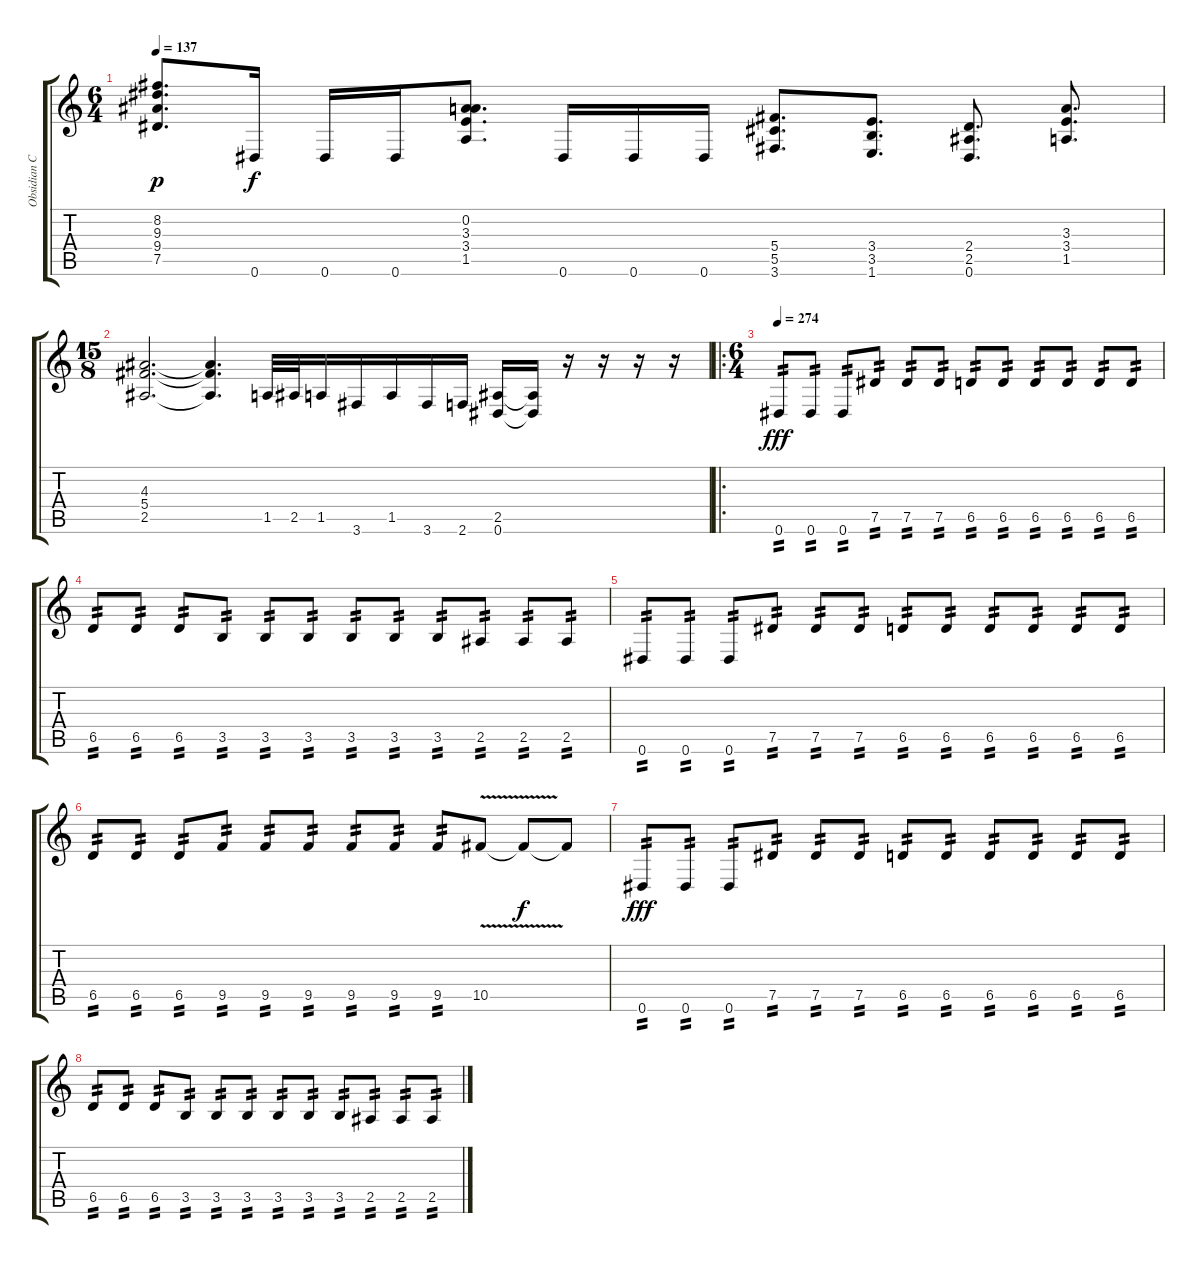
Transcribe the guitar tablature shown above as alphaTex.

\track ("Obsidian C." "Obsidian C") {instrument distortionguitar}
\staff {score tabs}
\tuning (Eb4 Bb3 Gb3 Db3 Ab2 Eb2) {hide}
\ts (6 4)
\tempo 137
\clef g2
\ks c
(8.2 9.3 9.4 7.5).8{d dy p} 0.6.16{dy f} 0.6.16 0.6.16 (0.2 3.3 3.4 1.5).8{d} 0.6.16 0.6.16 0.6.16 (5.4 5.5 3.6).8{d} (3.4 3.5 1.6).8{d} (2.4 2.5 0.6).8{d} (3.3 3.4 1.5).8{d} |
\ts (15 8)
(4.3 5.4 2.5).2{d} (4.3{t} 5.4{t} 2.5{t}).4{d} 1.5.32 2.5.32 1.5.16 3.6.16 1.5.16 3.6.16 2.6.16 (2.5 0.6).16 (2.5{t} 0.6{t}).16 r.16 r.16 r.16 r.16 |
\ro
\ts (6 4)
\tempo 274
0.6.8{tp 2 dy fff} 0.6.8{tp 2} 0.6.8{tp 2} 7.5.8{tp 2} 7.5.8{tp 2} 7.5.8{tp 2} 6.5.8{tp 2} 6.5.8{tp 2} 6.5.8{tp 2} 6.5.8{tp 2} 6.5.8{tp 2} 6.5.8{tp 2} |
6.5.8{tp 2} 6.5.8{tp 2} 6.5.8{tp 2} 3.5.8{tp 2} 3.5.8{tp 2} 3.5.8{tp 2} 3.5.8{tp 2} 3.5.8{tp 2} 3.5.8{tp 2} 2.5.8{tp 2} 2.5.8{tp 2} 2.5.8{tp 2} |
0.6.8{tp 2} 0.6.8{tp 2} 0.6.8{tp 2} 7.5.8{tp 2} 7.5.8{tp 2} 7.5.8{tp 2} 6.5.8{tp 2} 6.5.8{tp 2} 6.5.8{tp 2} 6.5.8{tp 2} 6.5.8{tp 2} 6.5.8{tp 2} |
6.5.8{tp 2} 6.5.8{tp 2} 6.5.8{tp 2} 9.5.8{tp 2} 9.5.8{tp 2} 9.5.8{tp 2} 9.5.8{tp 2} 9.5.8{tp 2} 9.5.8{tp 2} 10.5{v}.8 10.5{t}.8{dy f} 10.5{t}.8 |
0.6.8{tp 2 dy fff} 0.6.8{tp 2} 0.6.8{tp 2} 7.5.8{tp 2} 7.5.8{tp 2} 7.5.8{tp 2} 6.5.8{tp 2} 6.5.8{tp 2} 6.5.8{tp 2} 6.5.8{tp 2} 6.5.8{tp 2} 6.5.8{tp 2} |
6.5.8{tp 2} 6.5.8{tp 2} 6.5.8{tp 2} 3.5.8{tp 2} 3.5.8{tp 2} 3.5.8{tp 2} 3.5.8{tp 2} 3.5.8{tp 2} 3.5.8{tp 2} 2.5.8{tp 2} 2.5.8{tp 2} 2.5.8{tp 2}
